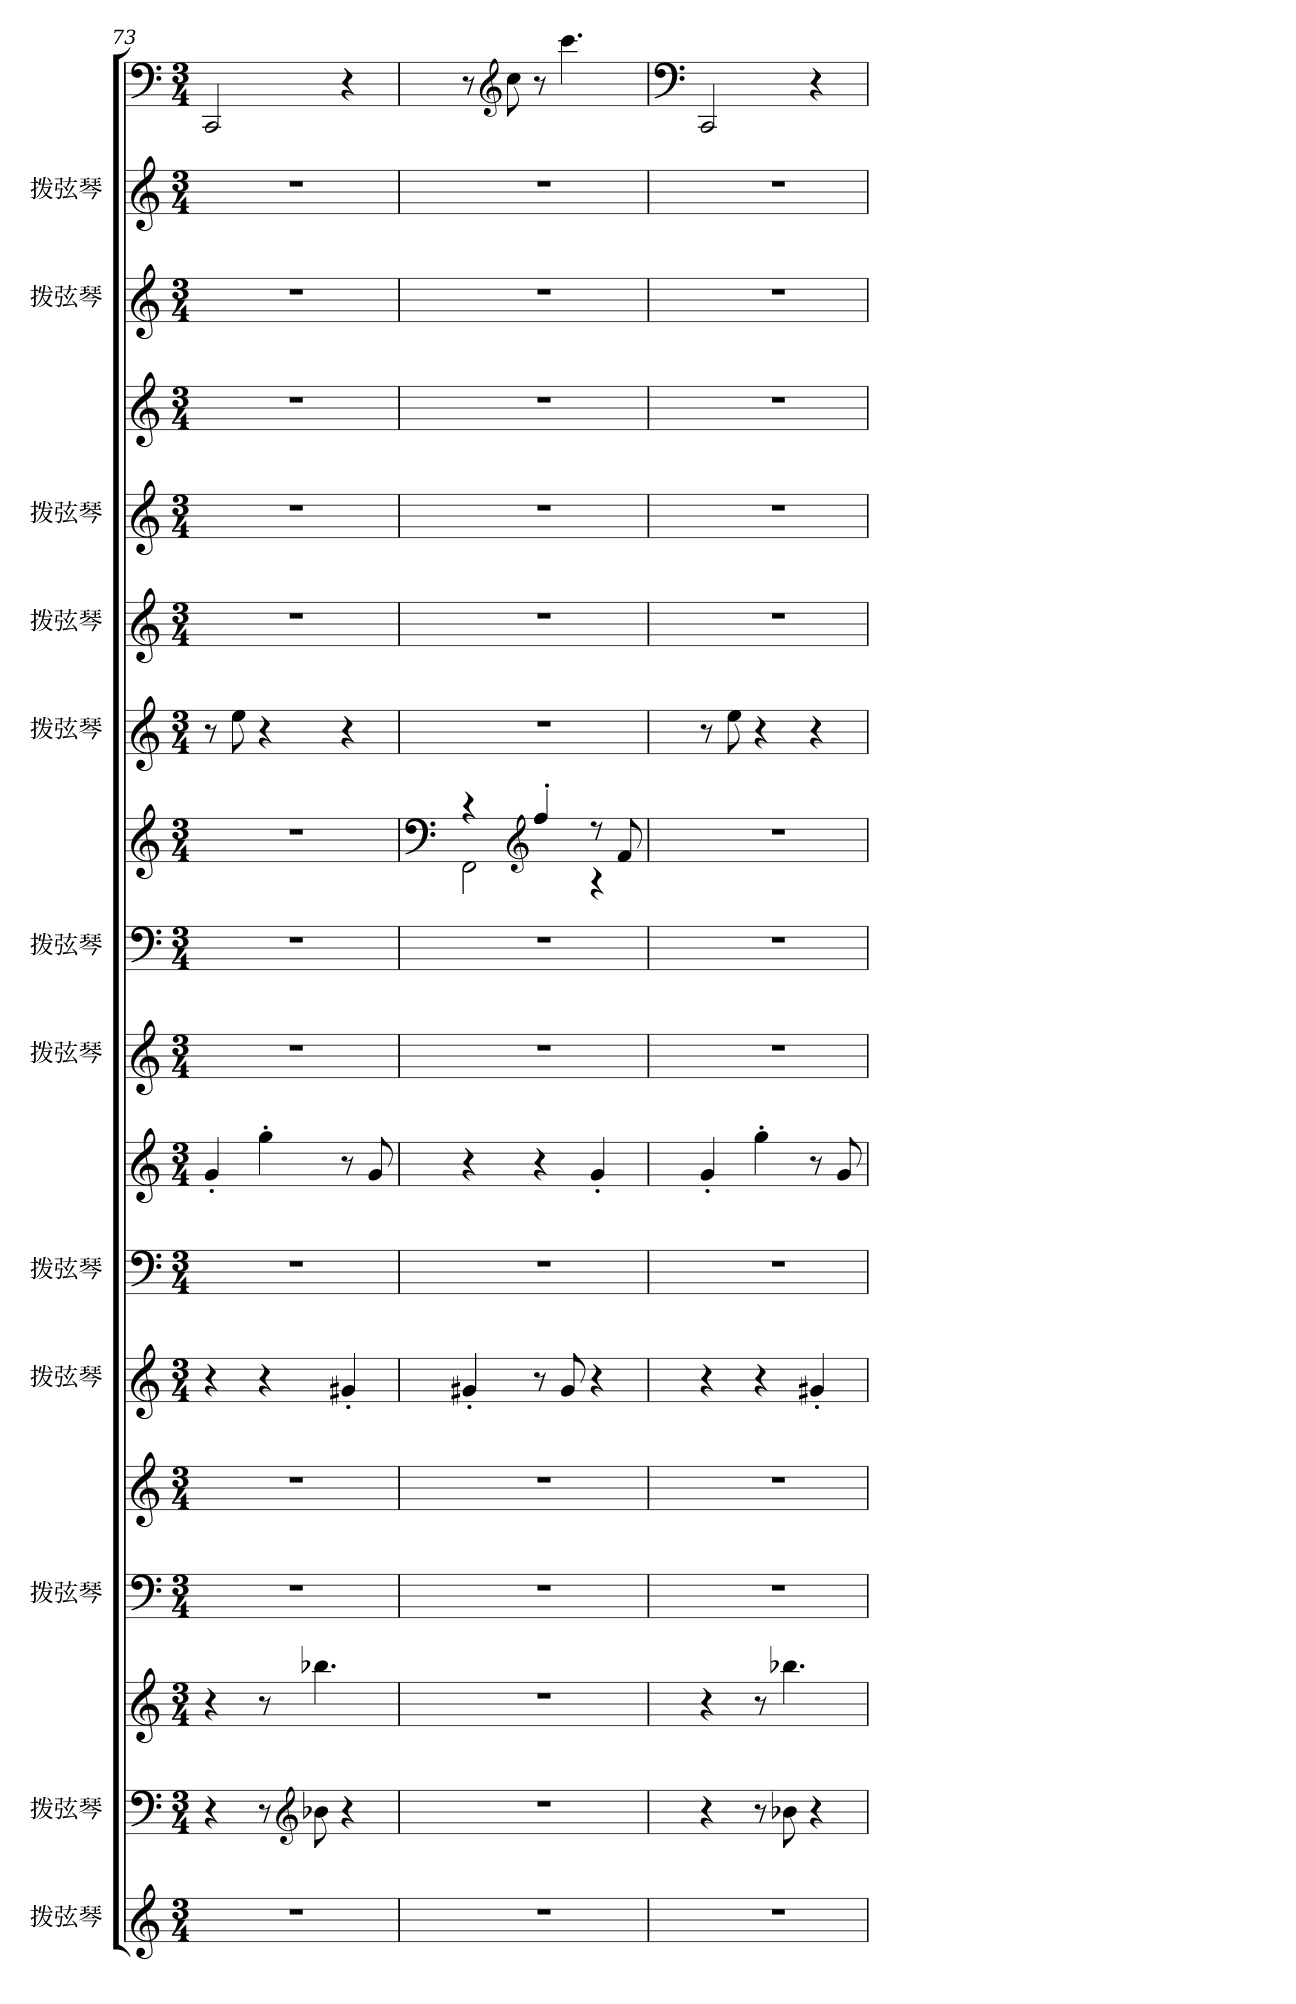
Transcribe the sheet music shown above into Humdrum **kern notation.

**kern	**kern	**kern	**kern	**kern	**kern	**kern	**kern	**kern	**kern	**kern	**kern	**kern	**kern	**kern	**kern	**kern	**kern
*part12	*part11	*part11	*part10	*part10	*part9	*part8	*part8	*part7	*part6	*part6	*part5	*part4	*part3	*part3	*part2	*part1	*part1
*staff18	*staff17	*staff16	*staff15	*staff14	*staff13	*staff12	*staff11	*staff10	*staff9	*staff8	*staff7	*staff6	*staff5	*staff4	*staff3	*staff2	*staff1
*I"拨弦琴	*I"拨弦琴	*	*I"拨弦琴	*	*I"拨弦琴	*I"拨弦琴	*	*I"拨弦琴	*I"拨弦琴	*	*I"拨弦琴	*I"拨弦琴	*I"拨弦琴	*	*I"拨弦琴	*I"拨弦琴	*
!!LO:PB:g=z
*clefG2	*clefF4	*clefG2	*clefF4	*clefG2	*clefG2	*clefF4	*clefG2	*clefG2	*clefF4	*clefG2	*clefG2	*clefG2	*clefG2	*clefG2	*clefG2	*clefG2	*clefF4
*k[]	*k[]	*k[]	*k[]	*k[]	*k[]	*k[]	*k[]	*k[]	*k[]	*k[]	*k[]	*k[]	*k[]	*k[]	*k[]	*k[]	*k[]
*M3/4	*M3/4	*M3/4	*M3/4	*M3/4	*M3/4	*M3/4	*M3/4	*M3/4	*M3/4	*M3/4	*M3/4	*M3/4	*M3/4	*M3/4	*M3/4	*M3/4	*M3/4
=73	=73	=73	=73	=73	=73	=73	=73	=73	=73	=73	=73	=73	=73	=73	=73	=73	=73
2.r	4r	4r	2.r	2.r	4r	2.r	4g'/	2.r	2.r	2.r	8r	2.r	2.r	2.r	2.r	2.r	2CC/
.	.	.	.	.	.	.	.	.	.	.	8ee\	.	.	.	.	.	.
.	8r	8r	.	.	4r	.	4gg'\	.	.	.	4r	.	.	.	.	.	.
*	*clefG2	*	*	*	*	*	*	*	*	*	*	*	*	*	*	*	*
.	8b-X\	4.bb-X\	.	.	.	.	.	.	.	.	.	.	.	.	.	.	.
.	4r	.	.	.	4g#X'/	.	8r	.	.	.	4r	.	.	.	.	.	4r
.	.	.	.	.	.	.	8g/	.	.	.	.	.	.	.	.	.	.
=74	=74	=74	=74	=74	=74	=74	=74	=74	=74	=74	=74	=74	=74	=74	=74	=74	=74
*	*	*	*	*	*	*	*	*	*	*clefF4	*	*	*	*	*	*	*
*	*	*	*	*	*	*	*	*	*	*^	*	*	*	*	*	*	*
2.r	2.r	2.r	2.r	2.r	4g#X'/	2.r	4r	2.r	2.r	4r	2FF\	2.r	2.r	2.r	2.r	2.r	2.r	8r
*	*	*	*	*	*	*	*	*	*	*	*	*	*	*	*	*	*	*clefG2
.	.	.	.	.	.	.	.	.	.	.	.	.	.	.	.	.	.	8cc\
*	*	*	*	*	*	*	*	*	*	*clefG2	*	*	*	*	*	*	*	*
.	.	.	.	.	8r	.	4r	.	.	4ff'/	.	.	.	.	.	.	.	8r
.	.	.	.	.	8g#/	.	.	.	.	.	.	.	.	.	.	.	.	4.ccc\
.	.	.	.	.	4r	.	4g'/	.	.	8r	4r	.	.	.	.	.	.	.
.	.	.	.	.	.	.	.	.	.	8f/	.	.	.	.	.	.	.	.
*	*	*	*	*	*	*	*	*	*	*v	*v	*	*	*	*	*	*	*
=75	=75	=75	=75	=75	=75	=75	=75	=75	=75	=75	=75	=75	=75	=75	=75	=75	=75
*	*	*	*	*	*	*	*	*	*	*	*	*	*	*	*	*	*clefF4
2.r	4r	4r	2.r	2.r	4r	2.r	4g'/	2.r	2.r	2.r	8r	2.r	2.r	2.r	2.r	2.r	2CC/
.	.	.	.	.	.	.	.	.	.	.	8ee\	.	.	.	.	.	.
.	8r	8r	.	.	4r	.	4gg'\	.	.	.	4r	.	.	.	.	.	.
.	8b-X\	4.bb-X\	.	.	.	.	.	.	.	.	.	.	.	.	.	.	.
.	4r	.	.	.	4g#X'/	.	8r	.	.	.	4r	.	.	.	.	.	4r
.	.	.	.	.	.	.	8g/	.	.	.	.	.	.	.	.	.	.
=	=	=	=	=	=	=	=	=	=	=	=	=	=	=	=	=	=
*-	*-	*-	*-	*-	*-	*-	*-	*-	*-	*-	*-	*-	*-	*-	*-	*-	*-
